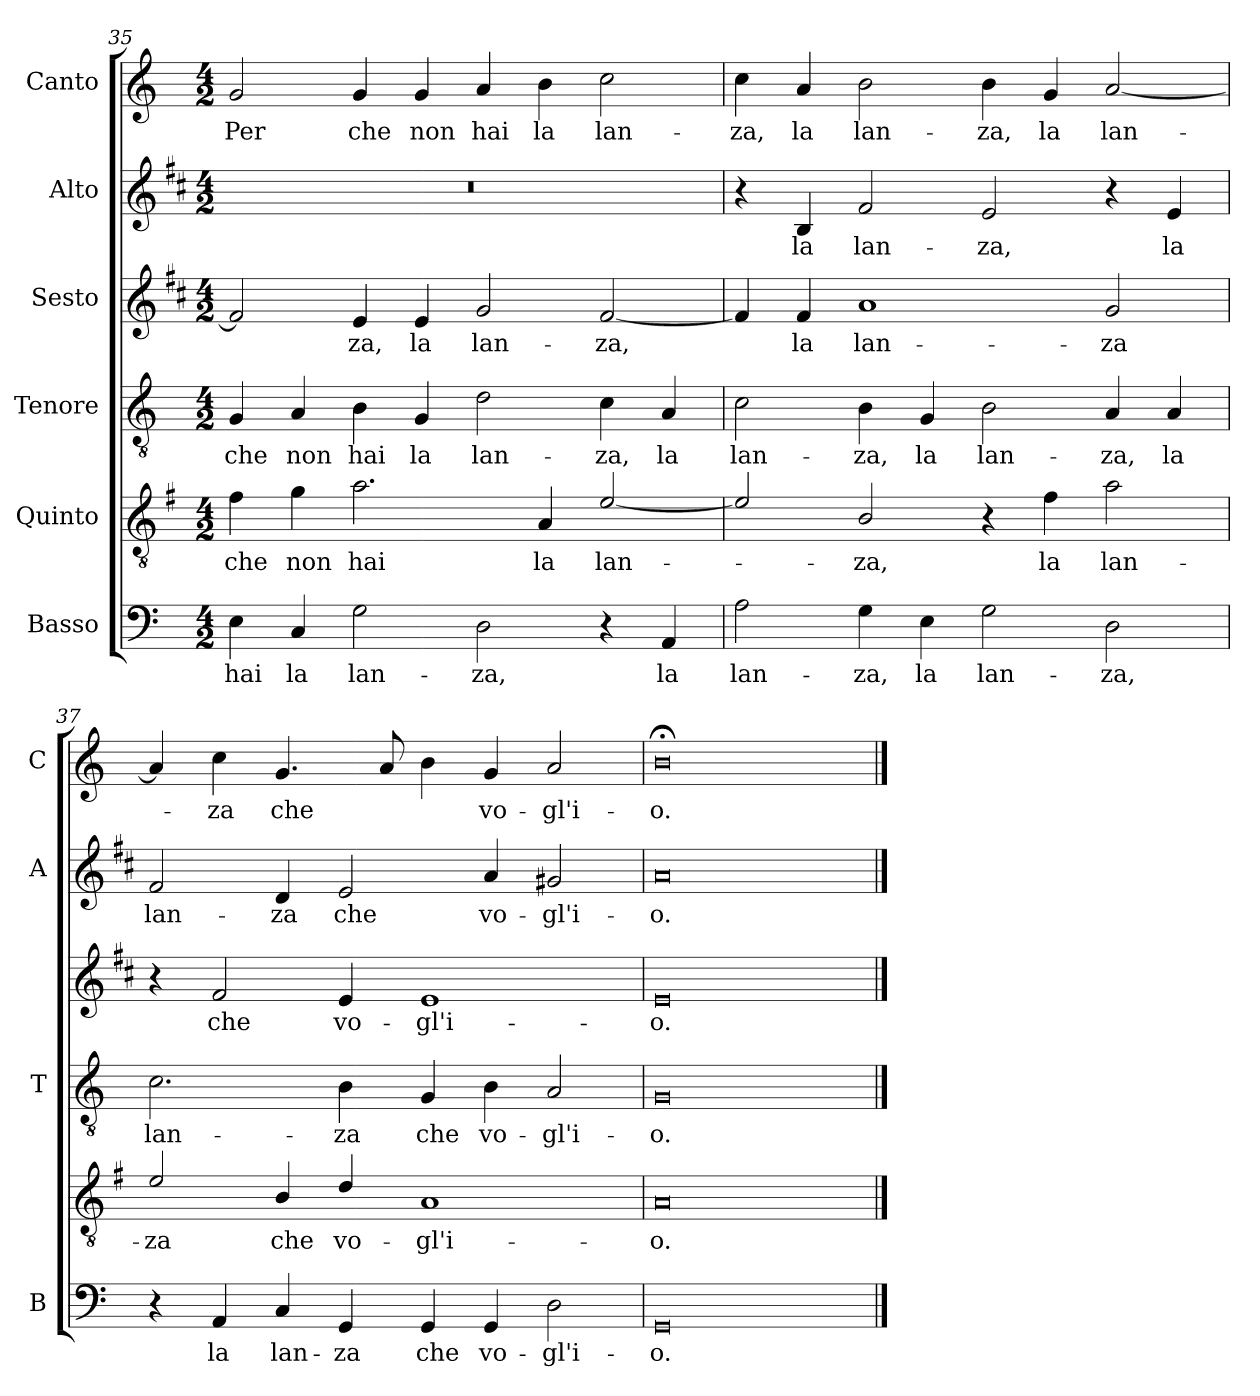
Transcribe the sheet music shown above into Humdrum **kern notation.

**kern	**text	**kern	**text	**kern	**text	**kern	**text	**kern	**text	**kern	**text
*part6	*part6	*part5	*part5	*part4	*part4	*part3	*part3	*part2	*part2	*part1	*part1
*staff6	*staff6	*staff5	*staff5	*staff4	*staff4	*staff3	*staff3	*staff2	*staff2	*staff1	*staff1
*I"Basso	*	*I"Quinto	*	*I"Tenore	*	*I"Sesto	*	*I"Alto	*	*I"Canto	*
*I'B	*	*	*	*I'T	*	*	*	*I'A	*	*I'C	*
!!LO:LB:g=z
*clefF4	*	*clefGv2	*	*clefGv2	*	*clefG2	*	*clefG2	*	*clefG2	*
*	*	*ITrd4c7	*	*	*	*ITrd1c2	*	*ITrd1c2	*	*	*
*k[]	*	*k[]	*	*k[]	*	*k[]	*	*k[]	*	*k[]	*
*C:	*	*C:	*	*C:	*	*C:	*	*C:	*	*C:	*
*M4/2	*	*M4/2	*	*M4/2	*	*M4/2	*	*M4/2	*	*M4/2	*
=35	=35	=35	=35	=35	=35	=35	=35	=35	=35	=35	=35
!	!LO:LY:b	!	!LO:LY:b	!	!LO:LY:b	!	!	!	!	!	!LO:LY:b
4E\	hai	4B\	che	4G/	che	2e/]	.	0r	.	2g/	Per
!	!LO:LY:b	!	!LO:LY:b	!	!LO:LY:b	!	!	!	!	!	!
4C/	la	4c\	non	4A/	non	.	.	.	.	.	.
!	!LO:LY:b	!	!LO:LY:b	!	!LO:LY:b	!	!LO:LY:b	!	!	!	!LO:LY:b
2G\	lan-	2.d\	hai	4B\	hai	4d/	-za,	.	.	4g/	che
!	!	!	!	!	!LO:LY:b	!	!LO:LY:b	!	!	!	!LO:LY:b
.	.	.	.	4G/	la	4d/	la	.	.	4g/	non
!	!LO:LY:b	!	!	!	!LO:LY:b	!	!LO:LY:b	!	!	!	!LO:LY:b
2D\	-za,	.	.	2d\	lan-	2f/	lan-	.	.	4a/	hai
!	!	!	!LO:LY:b	!	!	!	!	!	!	!	!LO:LY:b
.	.	4D/	la	.	.	.	.	.	.	4b\	la
!	!	!	!LO:LY:b	!	!LO:LY:b	!	!LO:LY:b	!	!	!	!LO:LY:b
4r	.	[2A/	lan-	4c\	-za,	[2e/	-za,	.	.	2cc\	lan-
!	!LO:LY:b	!	!	!	!LO:LY:b	!	!	!	!	!	!
4AA/	la	.	.	4A/	la	.	.	.	.	.	.
=36	=36	=36	=36	=36	=36	=36	=36	=36	=36	=36	=36
!	!LO:LY:b	!	!	!	!LO:LY:b	!	!	!	!	!	!LO:LY:b
2A\	lan-	2A/]	.	2c\	lan-	4e/]	.	4r	.	4cc\	-za,
!	!	!	!	!	!	!	!LO:LY:b	!	!LO:LY:b	!	!LO:LY:b
.	.	.	.	.	.	4e/	la	4A/	la	4a/	la
!	!LO:LY:b	!	!LO:LY:b	!	!LO:LY:b	!	!LO:LY:b	!	!LO:LY:b	!	!LO:LY:b
4G\	-za,	2E/	-za,	4B\	-za,	1g	lan-	2e/	lan-	2b\	lan-
!	!LO:LY:b	!	!	!	!LO:LY:b	!	!	!	!	!	!
4E\	la	.	.	4G/	la	.	.	.	.	.	.
!	!LO:LY:b	!	!	!	!LO:LY:b	!	!	!	!LO:LY:b	!	!LO:LY:b
2G\	lan-	4r	.	2B\	lan-	.	.	2d/	-za,	4b\	-za,
!	!	!	!LO:LY:b	!	!	!	!	!	!	!	!LO:LY:b
.	.	4B\	la	.	.	.	.	.	.	4g/	la
!	!LO:LY:b	!	!LO:LY:b	!	!LO:LY:b	!	!LO:LY:b	!	!	!	!LO:LY:b
2D\	-za,	2d\	lan-	4A/	-za,	2f/	-za	4r	.	[2a/	lan-
!	!	!	!	!	!LO:LY:b	!	!	!	!LO:LY:b	!	!
.	.	.	.	4A/	la	.	.	4d/	la	.	.
=37	=37	=37	=37	=37	=37	=37	=37	=37	=37	=37	=37
!	!	!	!LO:LY:b	!	!LO:LY:b	!	!	!	!LO:LY:b	!	!
4r	.	2A/	-za	2.c\	lan-	4r	.	2e/	lan-	4a/]	.
!	!LO:LY:b	!	!	!	!	!	!LO:LY:b	!	!	!	!LO:LY:b
4AA/	la	.	.	.	.	2e/	che	.	.	4cc\	-za
!	!LO:LY:b	!	!LO:LY:b	!	!	!	!	!	!LO:LY:b	!	!LO:LY:b
4C/	lan-	4E/	che	.	.	.	.	4c/	-za	4.g/	che
!	!LO:LY:b	!	!LO:LY:b	!	!LO:LY:b	!	!LO:LY:b	!	!LO:LY:b	!	!
4GG/	-za	4G/	vo-	4B\	-za	4d/	vo-	2d/	che	.	.
.	.	.	.	.	.	.	.	.	.	8a/	.
!	!LO:LY:b	!	!LO:LY:b	!	!LO:LY:b	!	!LO:LY:b	!	!	!	!
4GG/	che	1D	-gl'i-	4G/	che	1d	-gl'i-	.	.	4b\	.
!	!LO:LY:b	!	!	!	!LO:LY:b	!	!	!	!LO:LY:b	!	!LO:LY:b
4GG/	vo-	.	.	4B\	vo-	.	.	4g/	vo-	4g/	vo-
!	!LO:LY:b	!	!	!	!LO:LY:b	!	!	!	!LO:LY:b	!	!LO:LY:b
2D\	-gl'i-	.	.	2A/	-gl'i-	.	.	2f#X/	-gl'i-	2a/	-gl'i-
=38	=38	=38	=38	=38	=38	=38	=38	=38	=38	=38	=38
!	!LO:LY:b	!	!LO:LY:b	!	!LO:LY:b	!	!LO:LY:b	!	!LO:LY:b	!	!LO:LY:b
0GG	-o.	0D	-o.	0G	-o.	0d	-o.	0g	-o.	0b;<	-o.
==	==	==	==	==	==	==	==	==	==	==	==
*-	*-	*-	*-	*-	*-	*-	*-	*-	*-	*-	*-
